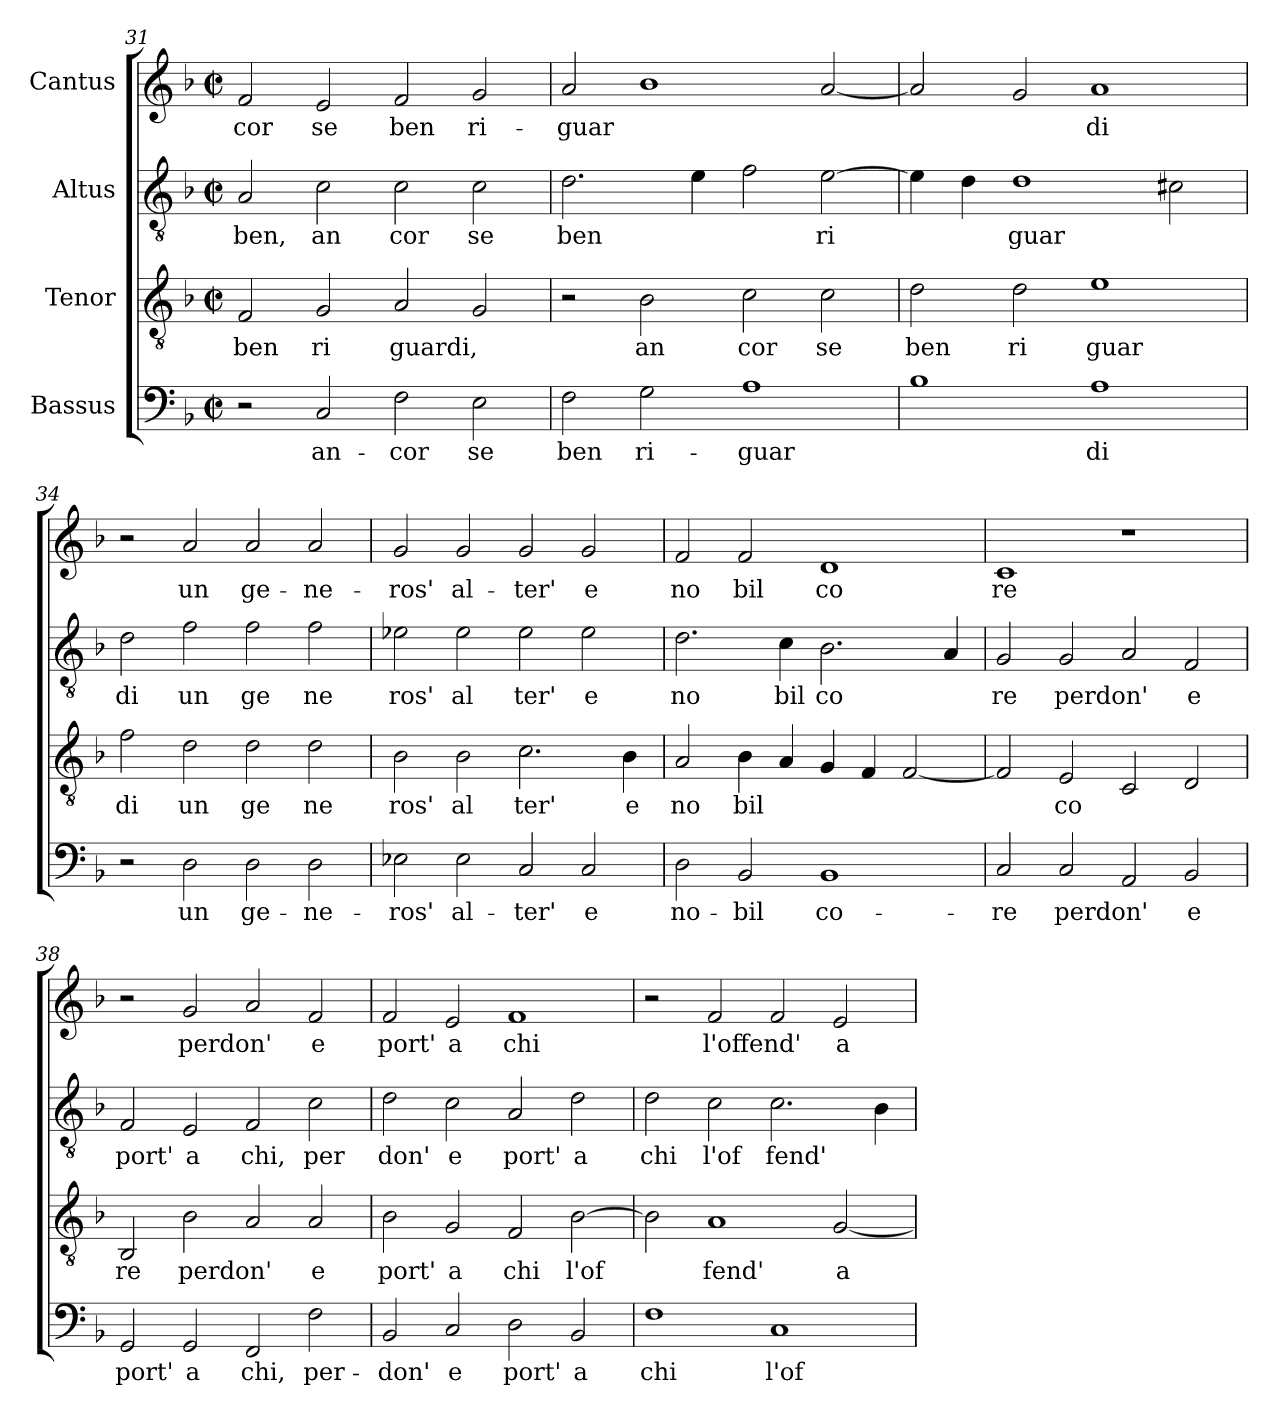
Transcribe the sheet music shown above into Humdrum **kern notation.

**kern	**text	**kern	**text	**kern	**text	**kern	**text
*part4	*part4	*part3	*part3	*part2	*part2	*part1	*part1
*staff4	*staff4	*staff3	*staff3	*staff2	*staff2	*staff1	*staff1
*I"Bassus	*	*I"Tenor	*	*I"Altus	*	*I"Cantus	*
*clefF4	*	*clefGv2	*	*clefGv2	*	*clefG2	*
*k[b-]	*	*k[b-]	*	*k[b-]	*	*k[b-]	*
*F:	*	*F:	*	*F:	*	*F:	*
*M2/2	*	*M2/2	*	*M2/2	*	*M2/2	*
*met(c|)	*	*met(c|)	*	*met(c|)	*	*met(c|)	*
=31	=31	=31	=31	=31	=31	=31	=31
!	!	!	!LO:LY:b:cj	!	!LO:LY:b:cj	!	!LO:LY:b:cj
2r	.	2F/	ben	2A/	ben,	2f/	-cor
!	!LO:LY:b:cj	!	!LO:LY:b:cj	!	!LO:LY:b:cj	!	!LO:LY:b:cj
2C/	an-	2G/	ri	2c\	an	2e/	se
!	!LO:LY:b:cj	!	!LO:LY:b:cj	!	!LO:LY:b:cj	!	!LO:LY:b:cj
2F\	-cor	2A/	guardi,	2c\	cor	2f/	ben
!	!LO:LY:b:cj	!	!LO:LY:b:cj	!	!LO:LY:b:cj	!	!LO:LY:b:cj
2E\	se	2G/	.	2c\	se	2g/	ri-
=32	=32	=32	=32	=32	=32	=32	=32
!	!LO:LY:b:cj	!	!	!	!LO:LY:b:cj	!	!LO:LY:b:cj
2F\	ben	2r	.	2.d\	ben	2a/	-guar-
!	!LO:LY:b:cj	!	!LO:LY:b:cj	!	!	!	!LO:LY:b:cj
2G\	ri-	2B-\	an	.	.	1b-	--
!	!	!	!	!	!LO:LY:b:cj	!	!
.	.	.	.	4e\	.	.	.
!	!LO:LY:b:cj	!	!LO:LY:b:cj	!	!LO:LY:b:cj	!	!
1A	-guar-	2c\	cor	2f\	.	.	.
!	!	!	!LO:LY:b:cj	!	!LO:LY:b:cj	!	!LO:LY:b:cj
.	.	2c\	se	[>2e\	ri	[<2a/	--
=33	=33	=33	=33	=33	=33	=33	=33
!	!LO:LY:b:cj	!	!LO:LY:b:cj	!	!LO:LY:b:cj	!	!LO:LY:b:cj
1B-	--	2d\	ben	4e\]	.	2a/]	--
!	!	!	!	!	!LO:LY:b:cj	!	!
.	.	.	.	4d\	.	.	.
!	!	!	!LO:LY:b:cj	!	!LO:LY:b:cj	!	!LO:LY:b:cj
.	.	2d\	ri	1d	guar	2g/	--
!	!LO:LY:b:cj	!	!LO:LY:b:cj	!	!	!	!LO:LY:b:cj
1A	-di	1e	guar	.	.	1a	-di
!	!	!	!	!	!LO:LY:b:cj	!	!
.	.	.	.	2c#\	.	.	.
=34	=34	=34	=34	=34	=34	=34	=34
!	!	!	!LO:LY:b:cj	!	!LO:LY:b:cj	!	!
2r	.	2f\	di	2d\	di	2r	.
!	!LO:LY:b:cj	!	!LO:LY:b:cj	!	!LO:LY:b:cj	!	!LO:LY:b:cj
2D\	un	2d\	un	2f\	un	2a/	un
!	!LO:LY:b:cj	!	!LO:LY:b:cj	!	!LO:LY:b:cj	!	!LO:LY:b:cj
2D\	ge-	2d\	ge	2f\	ge	2a/	ge-
!	!LO:LY:b:cj	!	!LO:LY:b:cj	!	!LO:LY:b:cj	!	!LO:LY:b:cj
2D\	-ne-	2d\	ne	2f\	ne	2a/	-ne-
=35	=35	=35	=35	=35	=35	=35	=35
!	!LO:LY:b:cj	!	!LO:LY:b:cj	!	!LO:LY:b:cj	!	!LO:LY:b:cj
2E-X\	-ros'	2B-\	ros'	2e-X\	ros'	2g/	-ros'
!	!LO:LY:b:cj	!	!LO:LY:b:cj	!	!LO:LY:b:cj	!	!LO:LY:b:cj
2E-\	al-	2B-\	al	2e-\	al	2g/	al-
!	!LO:LY:b:cj	!	!LO:LY:b:cj	!	!LO:LY:b:cj	!	!LO:LY:b:cj
2C/	-ter'	2.c\	ter'	2e-\	ter'	2g/	-ter'
!	!LO:LY:b:cj	!	!	!	!LO:LY:b:cj	!	!LO:LY:b:cj
2C/	e	.	.	2e-\	e	2g/	e
!	!	!	!LO:LY:b:cj	!	!	!	!
.	.	4B-\	e	.	.	.	.
!!LO:PB:g=z
=36	=36	=36	=36	=36	=36	=36	=36
!	!LO:LY:b:cj	!	!LO:LY:b:cj	!	!LO:LY:b:cj	!	!LO:LY:b:cj
2D\	no-	2A/	no	2.d\	no	2f/	no
!	!LO:LY:b:cj	!	!LO:LY:b:cj	!	!	!	!LO:LY:b:cj
2BB-/	-bil	4B-\	bil	.	.	2f/	bil
!	!	!	!LO:LY:b:cj	!	!LO:LY:b:cj	!	!
.	.	4A/	.	4c\	bil	.	.
!	!LO:LY:b:cj	!	!LO:LY:b:cj	!	!LO:LY:b:cj	!	!LO:LY:b:cj
1BB-	co-	4G/	.	2.B-\	co	1d	co
!	!	!	!LO:LY:b:cj	!	!	!	!
.	.	4F/	.	.	.	.	.
!	!	!	!LO:LY:b:cj	!	!	!	!
.	.	[<2F/	.	.	.	.	.
!	!	!	!	!	!LO:LY:b:cj	!	!
.	.	.	.	4A/	.	.	.
=37	=37	=37	=37	=37	=37	=37	=37
!	!LO:LY:b:cj	!	!LO:LY:b:cj	!	!LO:LY:b:cj	!	!LO:LY:b:cj
2C/	-re	2F/]	.	2G/	re	1c	re
!	!LO:LY:b:cj	!	!LO:LY:b:cj	!	!LO:LY:b:cj	!	!
2C/	perdon'	2E/	co	2G/	perdon'	.	.
!	!LO:LY:b:cj	!	!LO:LY:b:cj	!	!LO:LY:b:cj	!	!
2AA/	.	2C/	.	2A/	.	1r	.
!	!LO:LY:b:cj	!	!LO:LY:b:cj	!	!LO:LY:b:cj	!	!
2BB-/	e	2D/	.	2F/	e	.	.
=38	=38	=38	=38	=38	=38	=38	=38
!	!LO:LY:b:cj	!	!LO:LY:b:cj	!	!LO:LY:b:cj	!	!
2GG/	port'	2BB-/	re	2F/	port'	2r	.
!	!LO:LY:b:cj	!	!LO:LY:b:cj	!	!LO:LY:b:cj	!	!LO:LY:b:cj
2GG/	a	2B-\	perdon'	2E/	a	2g/	perdon'
!	!LO:LY:b:cj	!	!LO:LY:b:cj	!	!LO:LY:b:cj	!	!LO:LY:b:cj
2FF/	chi,	2A/	.	2F/	chi,	2a/	.
!	!LO:LY:b:cj	!	!LO:LY:b:cj	!	!LO:LY:b:cj	!	!LO:LY:b:cj
2F\	per-	2A/	e	2c\	per	2f/	e
=39	=39	=39	=39	=39	=39	=39	=39
!	!LO:LY:b:cj	!	!LO:LY:b:cj	!	!LO:LY:b:cj	!	!LO:LY:b:cj
2BB-/	-don'	2B-\	port'	2d\	don'	2f/	port'
!	!LO:LY:b:cj	!	!LO:LY:b:cj	!	!LO:LY:b:cj	!	!LO:LY:b:cj
2C/	e	2G/	a	2c\	e	2e/	a
!	!LO:LY:b:cj	!	!LO:LY:b:cj	!	!LO:LY:b:cj	!	!LO:LY:b:cj
2D\	port'	2F/	chi	2A/	port'	1f	chi
!	!LO:LY:b:cj	!	!LO:LY:b:cj	!	!LO:LY:b:cj	!	!
2BB-/	a	[>2B-\	l'of	2d\	a	.	.
=40	=40	=40	=40	=40	=40	=40	=40
!	!LO:LY:b:cj	!	!LO:LY:b:cj	!	!LO:LY:b:cj	!	!
1F	chi	2B-\]	.	2d\	chi	2r	.
!	!	!	!LO:LY:b:cj	!	!LO:LY:b:cj	!	!LO:LY:b:cj
.	.	1A	fend'	2c\	l'of	2f/	l'offend'
!	!LO:LY:b:cj	!	!	!	!LO:LY:b:cj	!	!LO:LY:b:cj
1C	l'of-	.	.	2.c\	fend'	2f/	.
!	!	!	!LO:LY:b:cj	!	!	!	!LO:LY:b:cj
.	.	[<2G/	a	.	.	2e/	a
!	!	!	!	!	!LO:LY:b:cj	!	!
.	.	.	.	4B-\	.	.	.
=	=	=	=	=	=	=	=
*-	*-	*-	*-	*-	*-	*-	*-
